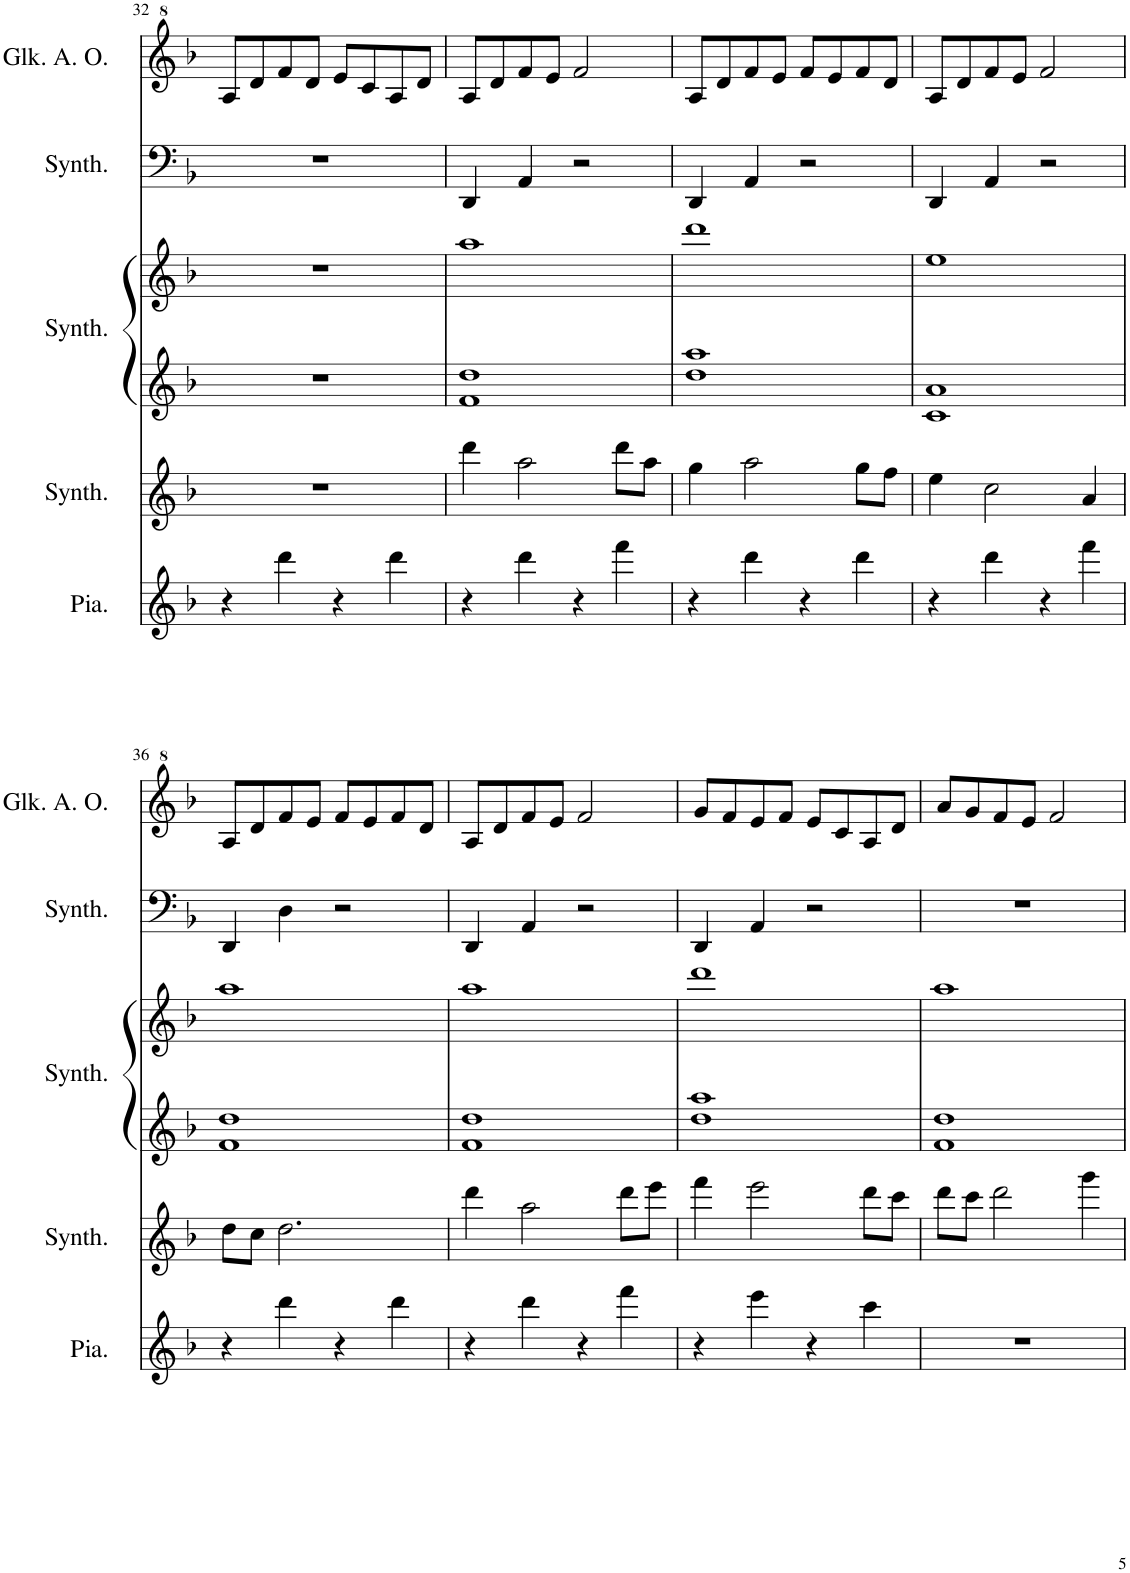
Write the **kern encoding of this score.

**kern	**kern	**kern	**kern	**kern	**kern
*part5	*part4	*part3	*part3	*part2	*part1
*staff6	*staff5	*staff4	*staff3	*staff2	*staff1
*I"Piano	*I"Synthétiseur d'instruments à cordes	*I"Synthétiseur d'instruments à cordes	*	*I"Synthétiseur Pad	*I"Glockenspiel Alto Orff
*I'Pia.	*I'Synth.	*I'Synth.	*	*I'Synth.	*I'Glk. A. O.
!!LO:PB:g=z
*clefG2	*clefG2	*clefG2	*clefG2	*clefF4	*clefG^2
*k[b-]	*k[b-]	*k[b-]	*k[b-]	*k[b-]	*k[b-]
*M4/4	*M4/4	*M4/4	*M4/4	*M4/4	*M4/4
=32	=32	=32	=32	=32	=32
4r	1r	1r	1r	1r	8a/L
.	.	.	.	.	8dd/
4ddd\	.	.	.	.	8ff/
.	.	.	.	.	8dd/J
4r	.	.	.	.	8ee/L
.	.	.	.	.	8cc/
4ddd\	.	.	.	.	8a/
.	.	.	.	.	8dd/J
=33	=33	=33	=33	=33	=33
4r	4ddd\	1f 1dd	1aa	4DD/	8a/L
.	.	.	.	.	8dd/
4ddd\	2aa\	.	.	4AA/	8ff/
.	.	.	.	.	8ee/J
4r	.	.	.	2r	2ff/
4fff\	8ddd\L	.	.	.	.
.	8aa\J	.	.	.	.
=34	=34	=34	=34	=34	=34
4r	4gg\	1dd 1aa	1ddd	4DD/	8a/L
.	.	.	.	.	8dd/
4ddd\	2aa\	.	.	4AA/	8ff/
.	.	.	.	.	8ee/J
4r	.	.	.	2r	8ff/L
.	.	.	.	.	8ee/
4ddd\	8gg\L	.	.	.	8ff/
.	8ff\J	.	.	.	8dd/J
=35	=35	=35	=35	=35	=35
4r	4ee\	1c 1a	1ee	4DD/	8a/L
.	.	.	.	.	8dd/
4ddd\	2cc\	.	.	4AA/	8ff/
.	.	.	.	.	8ee/J
4r	.	.	.	2r	2ff/
4fff\	4a/	.	.	.	.
!!LO:LB:g=z
=36	=36	=36	=36	=36	=36
4r	8dd\L	1f 1dd	1aa	4DD/	8a/L
.	8cc\J	.	.	.	8dd/
4ddd\	2.dd\	.	.	4D\	8ff/
.	.	.	.	.	8ee/J
4r	.	.	.	2r	8ff/L
.	.	.	.	.	8ee/
4ddd\	.	.	.	.	8ff/
.	.	.	.	.	8dd/J
=37	=37	=37	=37	=37	=37
4r	4ddd\	1f 1dd	1aa	4DD/	8a/L
.	.	.	.	.	8dd/
4ddd\	2aa\	.	.	4AA/	8ff/
.	.	.	.	.	8ee/J
4r	.	.	.	2r	2ff/
4fff\	8ddd\L	.	.	.	.
.	8eee\J	.	.	.	.
=38	=38	=38	=38	=38	=38
4r	4fff\	1dd 1aa	1ddd	4DD/	8gg/L
.	.	.	.	.	8ff/
4eee\	2eee\	.	.	4AA/	8ee/
.	.	.	.	.	8ff/J
4r	.	.	.	2r	8ee/L
.	.	.	.	.	8cc/
4ccc\	8ddd\L	.	.	.	8a/
.	8ccc\J	.	.	.	8dd/J
=39	=39	=39	=39	=39	=39
1r	8ddd\L	1f 1dd	1aa	1r	8aa/L
.	8ccc\J	.	.	.	8gg/
.	2ddd\	.	.	.	8ff/
.	.	.	.	.	8ee/J
.	.	.	.	.	2ff/
.	4ggg\	.	.	.	.
=	=	=	=	=	=
*-	*-	*-	*-	*-	*-
